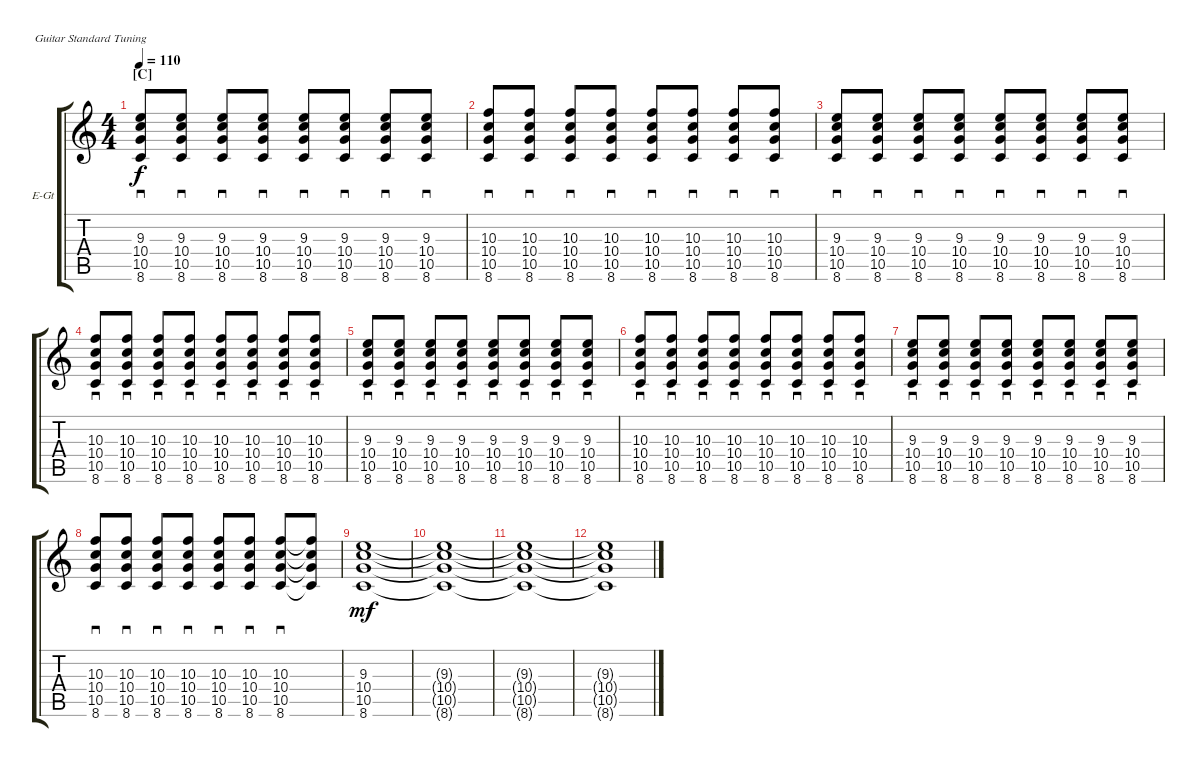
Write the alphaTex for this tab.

\defaultSystemsLayout 4
\bracketExtendMode groupsimilarinstruments
\firstSystemTrackNameOrientation horizontal
\otherSystemsTrackNameOrientation horizontal
\track ("Albert Hammond Jr." "E-Gt") {instrument overdrivenguitar}
\staff {score tabs}
\tuning (E4 B3 G3 D3 A2 E2)
\ts (4 4)
\section ("C" "")
\tempo 110
\clef g2
\ks c
(8.6 10.5 10.4 9.3).8{sd dy f} (8.6 10.5 10.4 9.3).8{sd} (8.6 10.5 10.4 9.3).8{sd} (8.6 10.5 10.4 9.3).8{sd} (8.6 10.5 10.4 9.3).8{sd} (8.6 10.5 10.4 9.3).8{sd} (8.6 10.5 10.4 9.3).8{sd} (8.6 10.5 10.4 9.3).8{sd} |
(8.6 10.5 10.4 10.3).8{sd} (8.6 10.5 10.4 10.3).8{sd} (8.6 10.5 10.4 10.3).8{sd} (8.6 10.5 10.4 10.3).8{sd} (8.6 10.5 10.4 10.3).8{sd} (8.6 10.5 10.4 10.3).8{sd} (8.6 10.5 10.4 10.3).8{sd} (8.6 10.5 10.4 10.3).8{sd} |
(8.6 10.5 10.4 9.3).8{sd} (8.6 10.5 10.4 9.3).8{sd} (8.6 10.5 10.4 9.3).8{sd} (8.6 10.5 10.4 9.3).8{sd} (8.6 10.5 10.4 9.3).8{sd} (8.6 10.5 10.4 9.3).8{sd} (8.6 10.5 10.4 9.3).8{sd} (8.6 10.5 10.4 9.3).8{sd} |
(8.6 10.5 10.4 10.3).8{sd} (8.6 10.5 10.4 10.3).8{sd} (8.6 10.5 10.4 10.3).8{sd} (8.6 10.5 10.4 10.3).8{sd} (8.6 10.5 10.4 10.3).8{sd} (8.6 10.5 10.4 10.3).8{sd} (8.6 10.5 10.4 10.3).8{sd} (8.6 10.5 10.4 10.3).8{sd} |
(8.6 10.5 10.4 9.3).8{sd} (8.6 10.5 10.4 9.3).8{sd} (8.6 10.5 10.4 9.3).8{sd} (8.6 10.5 10.4 9.3).8{sd} (8.6 10.5 10.4 9.3).8{sd} (8.6 10.5 10.4 9.3).8{sd} (8.6 10.5 10.4 9.3).8{sd} (8.6 10.5 10.4 9.3).8{sd} |
(8.6 10.5 10.4 10.3).8{sd} (8.6 10.5 10.4 10.3).8{sd} (8.6 10.5 10.4 10.3).8{sd} (8.6 10.5 10.4 10.3).8{sd} (8.6 10.5 10.4 10.3).8{sd} (8.6 10.5 10.4 10.3).8{sd} (8.6 10.5 10.4 10.3).8{sd} (8.6 10.5 10.4 10.3).8{sd} |
(8.6 10.5 10.4 9.3).8{sd} (8.6 10.5 10.4 9.3).8{sd} (8.6 10.5 10.4 9.3).8{sd} (8.6 10.5 10.4 9.3).8{sd} (8.6 10.5 10.4 9.3).8{sd} (8.6 10.5 10.4 9.3).8{sd} (8.6 10.5 10.4 9.3).8{sd} (8.6 10.5 10.4 9.3).8{sd} |
(8.6 10.5 10.4 10.3).8{sd} (8.6 10.5 10.4 10.3).8{sd} (8.6 10.5 10.4 10.3).8{sd} (8.6 10.5 10.4 10.3).8{sd} (8.6 10.5 10.4 10.3).8{sd} (8.6 10.5 10.4 10.3).8{sd} (8.6 10.5 10.4 10.3).8{sd} (8.6{t} 10.5{t} 10.4{t} 10.3{t}).8 |
(8.6 10.5 10.4 9.3).1{dy mf} |
(8.6{t} 10.5{t} 10.4{t} 9.3{t}).1 |
(9.3{t} 10.4{t} 10.5{t} 8.6{t}).1 |
(8.6{t} 10.5{t} 10.4{t} 9.3{t}).1
